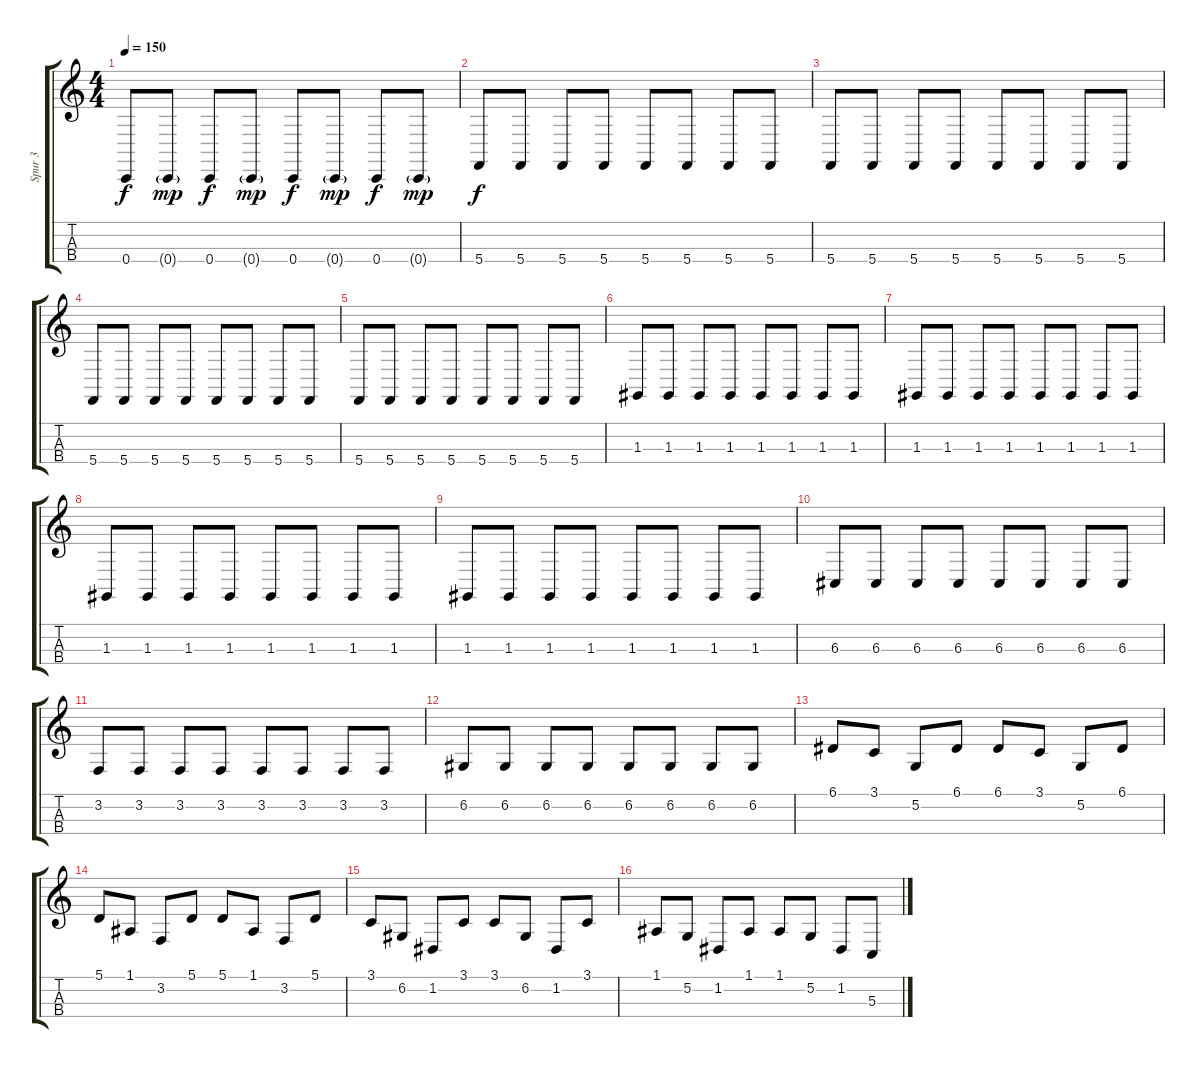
\track ("Spur 3" "Spur 3") {instrument tremolostrings}
\staff {score tabs}
\tuning (A3 D3 G2 C2) {hide}
\ts (4 4)
\tempo 150
\clef g2
\ks c
0.4.8{dy f} 0.4{g}.8{dy mp} 0.4.8{dy f} 0.4{g}.8{dy mp} 0.4.8{dy f} 0.4{g}.8{dy mp} 0.4.8{dy f} 0.4{g}.8{dy mp} |
5.4.8{dy f} 5.4.8 5.4.8 5.4.8 5.4.8 5.4.8 5.4.8 5.4.8 |
5.4.8 5.4.8 5.4.8 5.4.8 5.4.8 5.4.8 5.4.8 5.4.8 |
5.4.8 5.4.8 5.4.8 5.4.8 5.4.8 5.4.8 5.4.8 5.4.8 |
5.4.8 5.4.8 5.4.8 5.4.8 5.4.8 5.4.8 5.4.8 5.4.8 |
1.3.8 1.3.8 1.3.8 1.3.8 1.3.8 1.3.8 1.3.8 1.3.8 |
1.3.8 1.3.8 1.3.8 1.3.8 1.3.8 1.3.8 1.3.8 1.3.8 |
1.3.8 1.3.8 1.3.8 1.3.8 1.3.8 1.3.8 1.3.8 1.3.8 |
1.3.8 1.3.8 1.3.8 1.3.8 1.3.8 1.3.8 1.3.8 1.3.8 |
6.3.8 6.3.8 6.3.8 6.3.8 6.3.8 6.3.8 6.3.8 6.3.8 |
3.2.8 3.2.8 3.2.8 3.2.8 3.2.8 3.2.8 3.2.8 3.2.8 |
6.2.8 6.2.8 6.2.8 6.2.8 6.2.8 6.2.8 6.2.8 6.2.8 |
6.1.8 3.1.8 5.2.8 6.1.8 6.1.8 3.1.8 5.2.8 6.1.8 |
5.1.8 1.1.8 3.2.8 5.1.8 5.1.8 1.1.8 3.2.8 5.1.8 |
3.1.8 6.2.8 1.2.8 3.1.8 3.1.8 6.2.8 1.2.8 3.1.8 |
1.1.8 5.2.8 1.2.8 1.1.8 1.1.8 5.2.8 1.2.8 5.3.8
